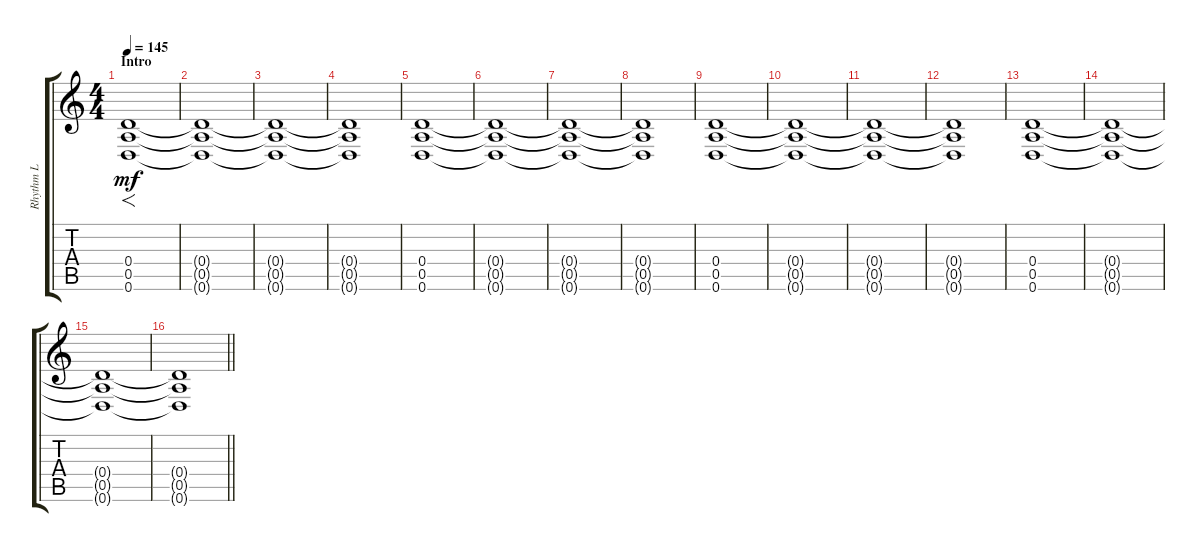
\track ("Rhythm L" "Rhythm L") {instrument distortionguitar}
\staff {score tabs}
\tuning (E4 B3 G3 D3 A2 D2) {hide}
\ts (4 4)
\section ("" "Intro")
\tempo 145
\clef g2
\ks c
(0.4 0.5 0.6).1{f dy mf instrument distortionguitar} |
(0.4{t} 0.5{t} 0.6{t}).1 |
(0.4{t} 0.5{t} 0.6{t}).1 |
(0.4{t} 0.5{t} 0.6{t}).1 |
(0.4 0.5 0.6).1 |
(0.4{t} 0.5{t} 0.6{t}).1 |
(0.4{t} 0.5{t} 0.6{t}).1 |
(0.4{t} 0.5{t} 0.6{t}).1 |
(0.4 0.5 0.6).1 |
(0.4{t} 0.5{t} 0.6{t}).1 |
(0.4{t} 0.5{t} 0.6{t}).1 |
(0.4{t} 0.5{t} 0.6{t}).1 |
(0.4 0.5 0.6).1 |
(0.4{t} 0.5{t} 0.6{t}).1 |
(0.4{t} 0.5{t} 0.6{t}).1 |
\barLineRight lightlight
(0.4{t} 0.5{t} 0.6{t}).1
